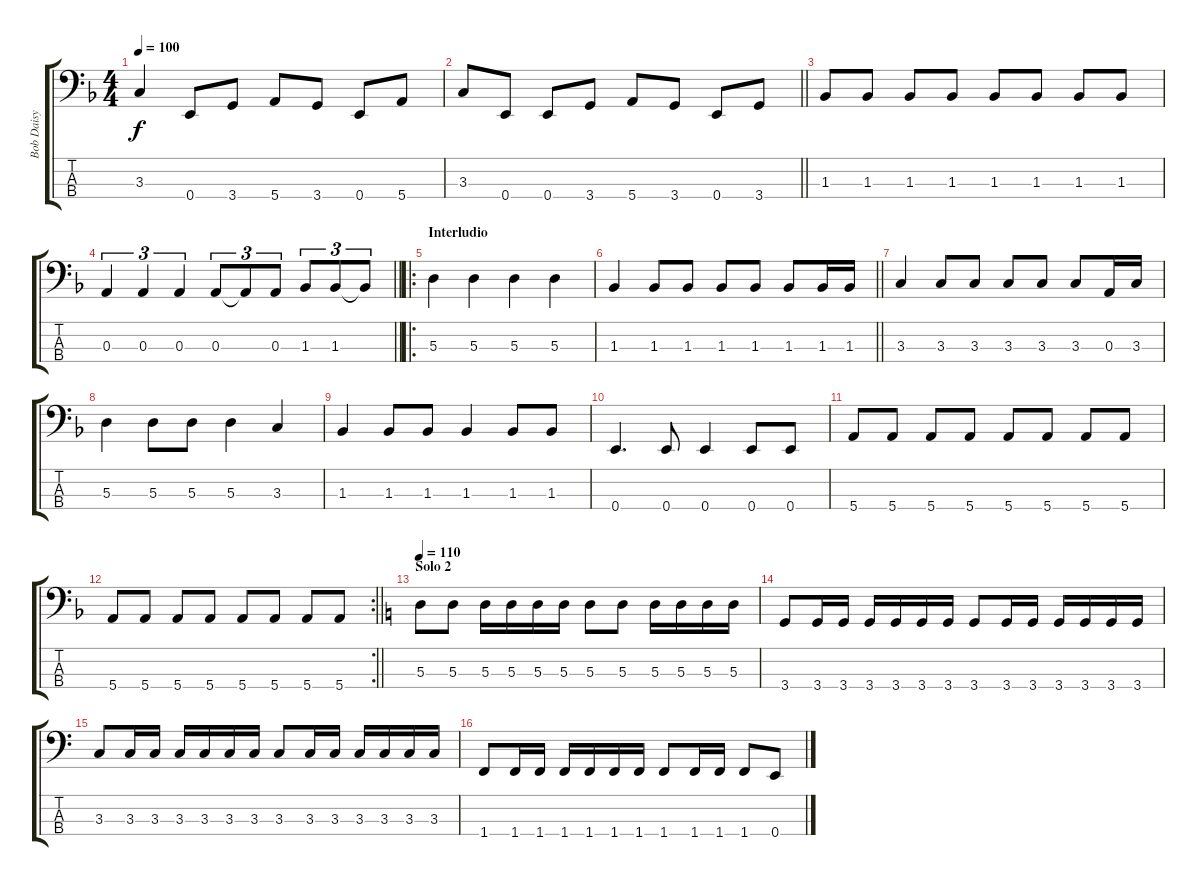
\track ("Bob Daisy - Bass" "Bob Daisy ") {instrument electricbassfinger}
\staff {score tabs}
\tuning (G2 D2 A1 E1) {hide}
\ts (4 4)
\tempo 100
\clef f4
\ks dminor
3.3.4{dy f} 0.4.8 3.4.8 5.4.8 3.4.8 0.4.8 5.4.8 |
\barLineRight lightlight
3.3.8 0.4.8 0.4.8 3.4.8 5.4.8 3.4.8 0.4.8 3.4.8 |
1.3.8 1.3.8 1.3.8 1.3.8 1.3.8 1.3.8 1.3.8 1.3.8 |
\barLineRight lightlight
0.3.4{tu (3 2)} 0.3.4{tu (3 2)} 0.3.4{tu (3 2)} 0.3.8{tu (3 2)} 0.3{t}.8{tu (3 2)} 0.3.8{tu (3 2)} 1.3.8{tu (3 2)} 1.3.8{tu (3 2)} 1.3{t}.8{tu (3 2)} |
\ro
\section ("" "Interludio")
5.3.4 5.3.4 5.3.4 5.3.4 |
\barLineRight lightlight
1.3.4 1.3.8 1.3.8 1.3.8 1.3.8 1.3.8 1.3.16 1.3.16 |
3.3.4 3.3.8 3.3.8 3.3.8 3.3.8 3.3.8 0.3.16 3.3.16 |
5.3.4 5.3.8 5.3.8 5.3.4 3.3.4 |
1.3.4 1.3.8 1.3.8 1.3.4 1.3.8 1.3.8 |
0.4.4{d} 0.4.8 0.4.4 0.4.8 0.4.8 |
5.4.8 5.4.8 5.4.8 5.4.8 5.4.8 5.4.8 5.4.8 5.4.8 |
\rc 2
\barLineRight lightlight
5.4.8 5.4.8 5.4.8 5.4.8 5.4.8 5.4.8 5.4.8 5.4.8 |
\section ("" "Solo 2")
\tempo 110
\ks c
5.3.8 5.3.8 5.3.16 5.3.16 5.3.16 5.3.16 5.3.8 5.3.8 5.3.16 5.3.16 5.3.16 5.3.16 |
3.4.8 3.4.16 3.4.16 3.4.16 3.4.16 3.4.16 3.4.16 3.4.8 3.4.16 3.4.16 3.4.16 3.4.16 3.4.16 3.4.16 |
3.3.8 3.3.16 3.3.16 3.3.16 3.3.16 3.3.16 3.3.16 3.3.8 3.3.16 3.3.16 3.3.16 3.3.16 3.3.16 3.3.16 |
1.4.8 1.4.16 1.4.16 1.4.16 1.4.16 1.4.16 1.4.16 1.4.8 1.4.16 1.4.16 1.4.8 0.4.8
